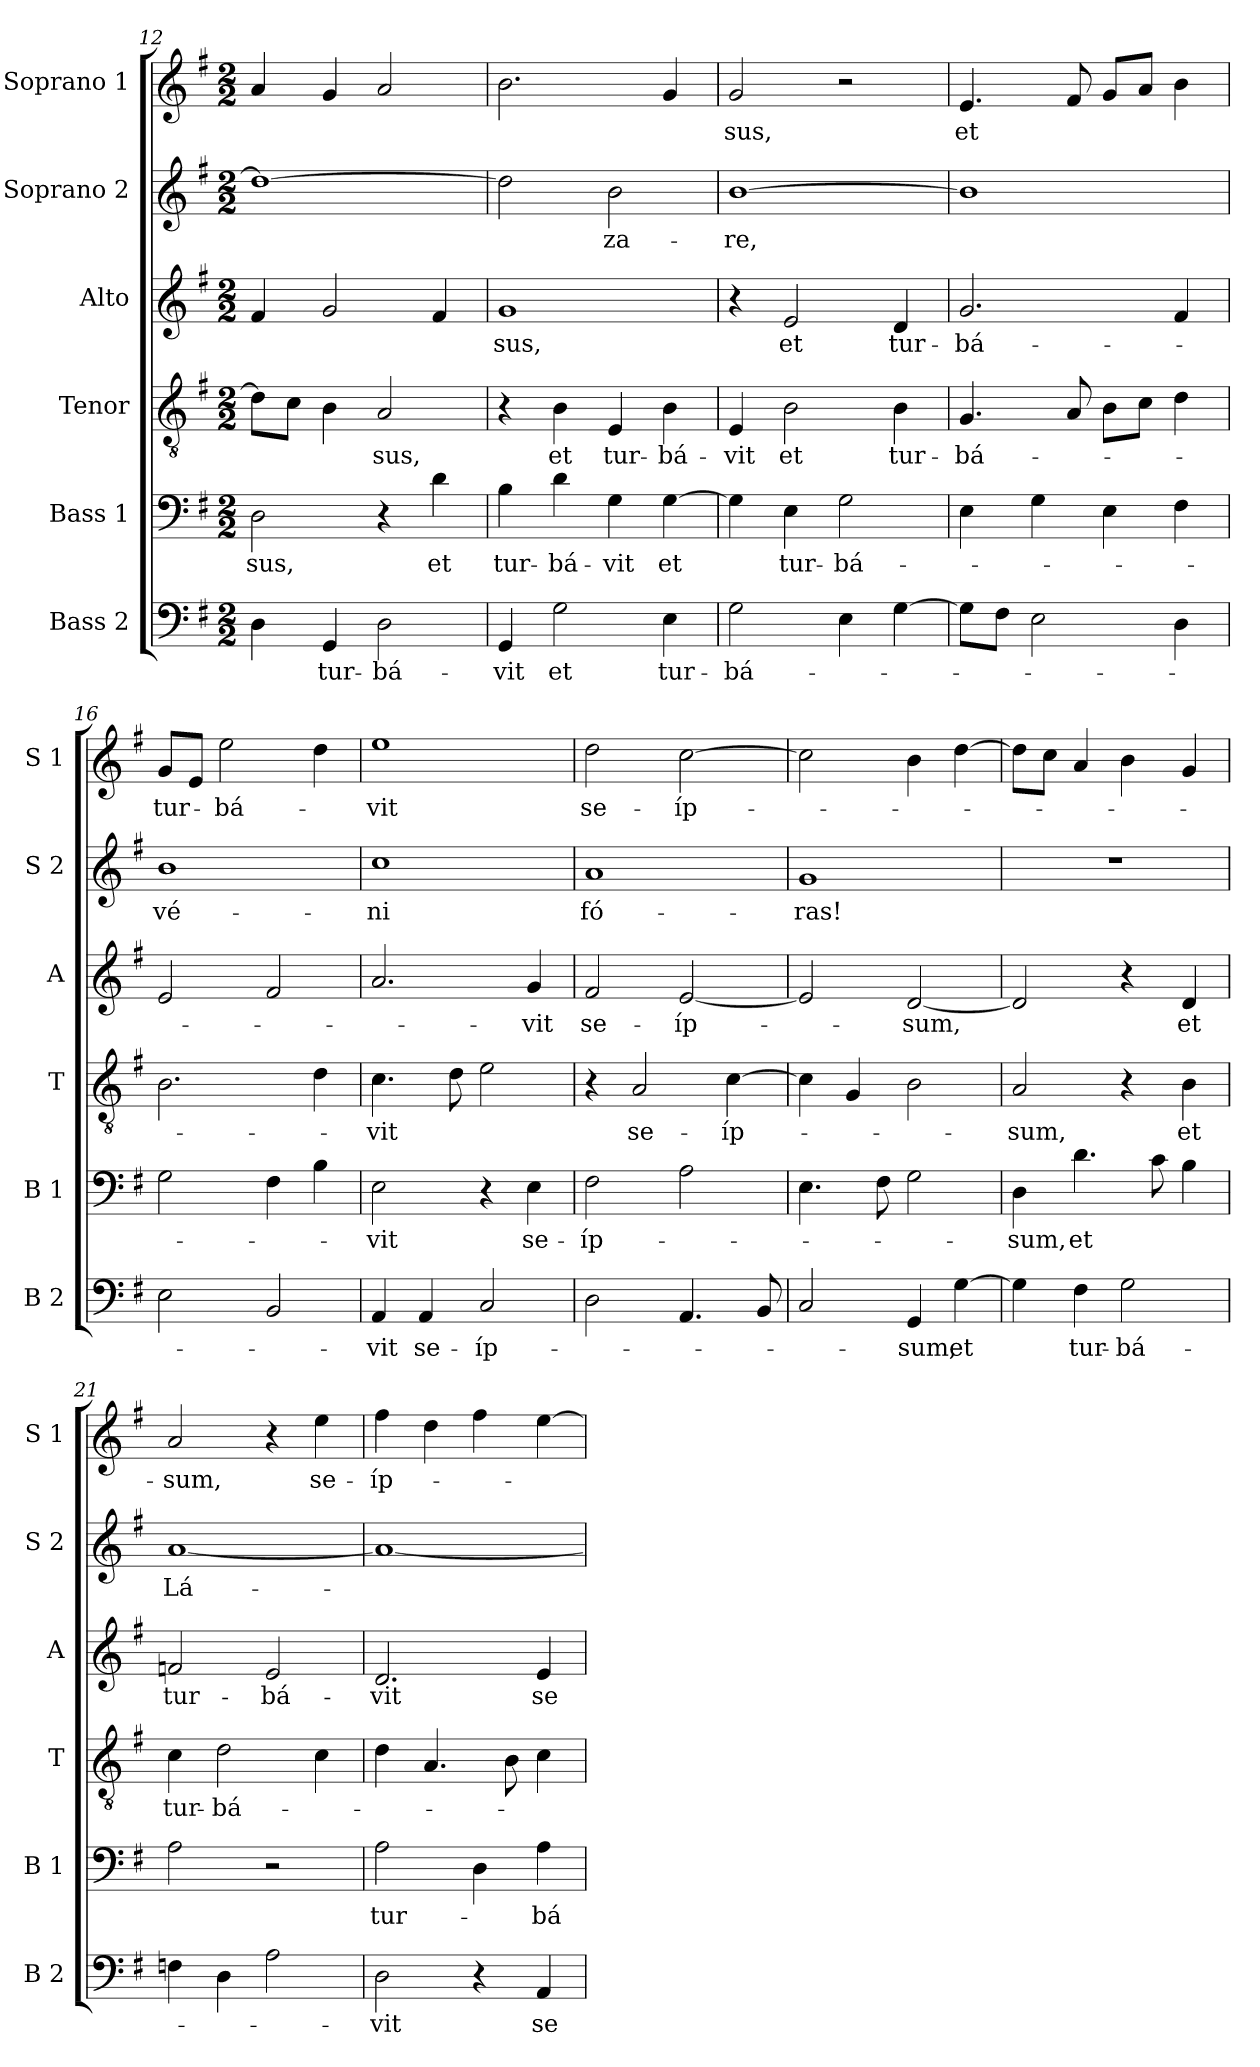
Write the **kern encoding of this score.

**kern	**text	**kern	**text	**kern	**text	**kern	**text	**kern	**text	**kern	**text
*part6	*part6	*part5	*part5	*part4	*part4	*part3	*part3	*part2	*part2	*part1	*part1
*staff6	*staff6	*staff5	*staff5	*staff4	*staff4	*staff3	*staff3	*staff2	*staff2	*staff1	*staff1
*I"Bass 2	*	*I"Bass 1	*	*I"Tenor	*	*I"Alto	*	*I"Soprano 2	*	*I"Soprano 1	*
*I'B 2	*	*I'B 1	*	*I'T	*	*I'A	*	*I'S 2	*	*I'S 1	*
*clefF4	*	*clefF4	*	*clefGv2	*	*clefG2	*	*clefG2	*	*clefG2	*
*k[f#]	*	*k[f#]	*	*k[f#]	*	*k[f#]	*	*k[f#]	*	*k[f#]	*
*G:	*	*G:	*	*G:	*	*G:	*	*G:	*	*G:	*
*M2/2	*	*M2/2	*	*M2/2	*	*M2/2	*	*M2/2	*	*M2/2	*
=12	=12	=12	=12	=12	=12	=12	=12	=12	=12	=12	=12
4D\	.	2D\	-sus,	8d\L]	.	4f#/	.	1dd_	.	4a/	.
.	.	.	.	8c\J	.	.	.	.	.	.	.
4GG/	tur-	.	.	4B\	.	2g/	.	.	.	4g/	.
2D\	-bá-	4r	.	2A/	-sus,	.	.	.	.	2a/	.
.	.	4d\	et	.	.	4f#/	.	.	.	.	.
!!LO:PB:g=z
=13	=13	=13	=13	=13	=13	=13	=13	=13	=13	=13	=13
4GG/	-vit	4B\	tur-	4r	.	1g	-sus,	2dd\]	.	2.b\	.
2G\	et	4d\	-bá-	4B\	et	.	.	.	.	.	.
.	.	4G\	-vit	4E/	tur-	.	.	2b\	-za-	.	.
4E\	tur-	[4G\	et	4B\	-bá-	.	.	.	.	4g/	.
=14	=14	=14	=14	=14	=14	=14	=14	=14	=14	=14	=14
2G\	-bá-	4G\]	.	4E/	-vit	4r	.	[1b	-re,	2g/	-sus,
.	.	4E\	tur-	2B\	et	2e/	et	.	.	.	.
4E\	.	2G\	-bá-	.	.	.	.	.	.	2r	.
[4G\	.	.	.	4B\	tur-	4d/	tur-	.	.	.	.
=15	=15	=15	=15	=15	=15	=15	=15	=15	=15	=15	=15
8G\L]	.	4E\	.	4.G/	-bá-	2.g/	-bá-	1b]	.	4.e/	et
8F#\J	.	.	.	.	.	.	.	.	.	.	.
2E\	.	4G\	.	.	.	.	.	.	.	.	.
.	.	.	.	8A/	.	.	.	.	.	8f#/	.
.	.	4E\	.	8B\L	.	.	.	.	.	8g/L	.
.	.	.	.	8c\J	.	.	.	.	.	8a/J	.
4D\	.	4F#\	.	4d\	.	4f#/	.	.	.	4b\	.
=16	=16	=16	=16	=16	=16	=16	=16	=16	=16	=16	=16
2E\	.	2G\	.	2.B\	.	2e/	.	1b	vé-	8g/L	tur-
.	.	.	.	.	.	.	.	.	.	8e/J	.
.	.	.	.	.	.	.	.	.	.	2ee\	-bá-
2BB/	.	4F#\	.	.	.	2f#/	.	.	.	.	.
.	.	4B\	.	4d\	.	.	.	.	.	4dd\	.
=17	=17	=17	=17	=17	=17	=17	=17	=17	=17	=17	=17
4AA/	-vit	2E\	-vit	4.c\	-vit	2.a/	.	1cc	-ni	1ee	-vit
4AA/	se-	.	.	.	.	.	.	.	.	.	.
.	.	.	.	8d\	.	.	.	.	.	.	.
2C/	-íp-	4r	.	2e\	.	.	.	.	.	.	.
.	.	4E\	se-	.	.	4g/	-vit	.	.	.	.
=18	=18	=18	=18	=18	=18	=18	=18	=18	=18	=18	=18
2D\	.	2F#\	-íp-	4r	.	2f#/	se-	1a	fó-	2dd\	se-
.	.	.	.	2A/	se-	.	.	.	.	.	.
4.AA/	.	2A\	.	.	.	[2e/	-íp-	.	.	[2cc\	-íp-
.	.	.	.	[4c\	-íp-	.	.	.	.	.	.
8BB/	.	.	.	.	.	.	.	.	.	.	.
!!LO:LB:g=z
=19	=19	=19	=19	=19	=19	=19	=19	=19	=19	=19	=19
2C/	.	4.E\	.	4c\]	.	2e/]	.	1g	-ras!	2cc\]	.
.	.	.	.	4G/	.	.	.	.	.	.	.
.	.	8F#\	.	.	.	.	.	.	.	.	.
4GG/	-sum,	2G\	.	2B\	.	[2d/	-sum,	.	.	4b\	.
[4G\	et	.	.	.	.	.	.	.	.	[4dd\	.
=20	=20	=20	=20	=20	=20	=20	=20	=20	=20	=20	=20
4G\]	.	4D\	-sum,	2A/	-sum,	2d/]	.	1r	.	8dd\L]	.
.	.	.	.	.	.	.	.	.	.	8cc\J	.
4F#\	tur-	4.d\	et	.	.	.	.	.	.	4a/	.
2G\	-bá-	.	.	4r	.	4r	.	.	.	4b\	.
.	.	8c\	.	.	.	.	.	.	.	.	.
.	.	4B\	.	4B\	et	4d/	et	.	.	4g/	.
=21	=21	=21	=21	=21	=21	=21	=21	=21	=21	=21	=21
4Fn\	.	2A\	.	4c\	tur-	2fn/	tur-	[1a	Lá-	2a/	-sum,
4D\	.	.	.	2d\	-bá-	.	.	.	.	.	.
2A\	.	2r	.	.	.	2e/	-bá-	.	.	4r	.
.	.	.	.	4c\	.	.	.	.	.	4ee\	se-
=22	=22	=22	=22	=22	=22	=22	=22	=22	=22	=22	=22
2D\	-vit	2A\	tur-	4d\	.	2.d/	-vit	1a_	.	4ff#\	-íp-
.	.	.	.	4.A/	.	.	.	.	.	4dd\	.
4r	.	4D\	.	.	.	.	.	.	.	4ff#\	.
.	.	.	.	8B\	.	.	.	.	.	.	.
4AA/	se-	4A\	-bá-	4c\	.	4e/	se-	.	.	[4ee\	.
=	=	=	=	=	=	=	=	=	=	=	=
*-	*-	*-	*-	*-	*-	*-	*-	*-	*-	*-	*-
